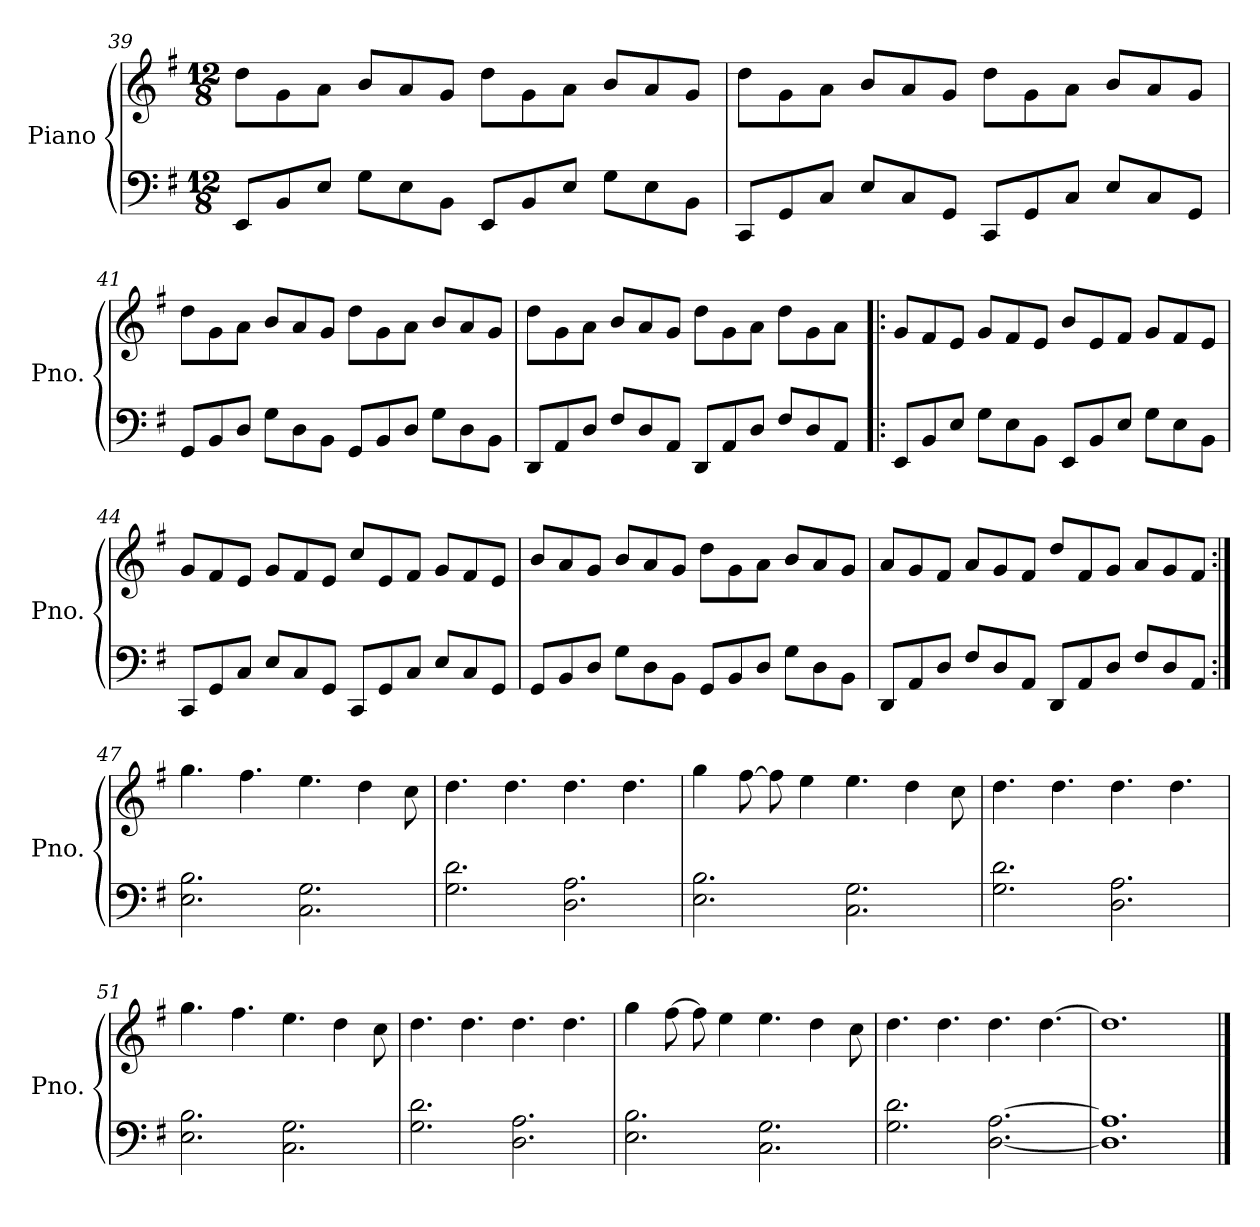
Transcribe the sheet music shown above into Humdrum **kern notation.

**kern	**kern
*part1	*part1
*staff2	*staff1
*I"Piano	*
*I'Pno.	*
*clefF4	*clefG2
*k[f#]	*k[f#]
*M12/8	*M12/8
=39	=39
8EE/L	8dd\L
8BB/	8g\
8E/J	8a\J
8G\L	8b/L
8E\	8a/
8BB\J	8g/J
8EE/L	8dd\L
8BB/	8g\
8E/J	8a\J
8G\L	8b/L
8E\	8a/
8BB\J	8g/J
=40	=40
8CC/L	8dd\L
8GG/	8g\
8C/J	8a\J
8E/L	8b/L
8C/	8a/
8GG/J	8g/J
8CC/L	8dd\L
8GG/	8g\
8C/J	8a\J
8E/L	8b/L
8C/	8a/
8GG/J	8g/J
!!LO:LB:g=z
=41	=41
8GG/L	8dd\L
8BB/	8g\
8D/J	8a\J
8G\L	8b/L
8D\	8a/
8BB\J	8g/J
8GG/L	8dd\L
8BB/	8g\
8D/J	8a\J
8G\L	8b/L
8D\	8a/
8BB\J	8g/J
=42	=42
8DD/L	8dd\L
8AA/	8g\
8D/J	8a\J
8F#/L	8b/L
8D/	8a/
8AA/J	8g/J
8DD/L	8dd\L
8AA/	8g\
8D/J	8a\J
8F#/L	8dd\L
8D/	8g\
8AA/J	8a\J
=43!|:	=43!|:
8EE/L	8g/L
8BB/	8f#/
8E/J	8e/J
8G\L	8g/L
8E\	8f#/
8BB\J	8e/J
8EE/L	8b/L
8BB/	8e/
8E/J	8f#/J
8G\L	8g/L
8E\	8f#/
8BB\J	8e/J
=44	=44
8CC/L	8g/L
8GG/	8f#/
8C/J	8e/J
8E/L	8g/L
8C/	8f#/
8GG/J	8e/J
8CC/L	8cc/L
8GG/	8e/
8C/J	8f#/J
8E/L	8g/L
8C/	8f#/
8GG/J	8e/J
!!LO:LB:g=z
=45	=45
8GG/L	8b/L
8BB/	8a/
8D/J	8g/J
8G\L	8b/L
8D\	8a/
8BB\J	8g/J
8GG/L	8dd\L
8BB/	8g\
8D/J	8a\J
8G\L	8b/L
8D\	8a/
8BB\J	8g/J
=46	=46
8DD/L	8a/L
8AA/	8g/
8D/J	8f#/J
8F#/L	8a/L
8D/	8g/
8AA/J	8f#/J
8DD/L	8dd/L
8AA/	8f#/
8D/J	8g/J
8F#/L	8a/L
8D/	8g/
8AA/J	8f#/J
=47:|!	=47:|!
2.E\ 2.B\	4.gg\
.	4.ff#\
2.C\ 2.G\	4.ee\
.	4dd\
.	8cc\
=48	=48
2.G\ 2.d\	4.dd\
.	4.dd\
2.D\ 2.A\	4.dd\
.	4.dd\
=49	=49
2.E\ 2.B\	4gg\
.	[8ff#\
.	8ff#\]
.	4ee\
2.C\ 2.G\	4.ee\
.	4dd\
.	8cc\
!!LO:PB:g=z
=50	=50
2.G\ 2.d\	4.dd\
.	4.dd\
2.D\ 2.A\	4.dd\
.	4.dd\
=51	=51
2.E\ 2.B\	4.gg\
.	4.ff#\
2.C\ 2.G\	4.ee\
.	4dd\
.	8cc\
=52	=52
2.G\ 2.d\	4.dd\
.	4.dd\
2.D\ 2.A\	4.dd\
.	4.dd\
=53	=53
2.E\ 2.B\	4gg\
.	[8ff#\
.	8ff#\]
.	4ee\
2.C\ 2.G\	4.ee\
.	4dd\
.	8cc\
=54	=54
2.G\ 2.d\	4.dd\
.	4.dd\
[2.D\ [2.A\	4.dd\
.	[4.dd\
=55	=55
1.D] 1.A]	1.dd]
==	==
*-	*-
